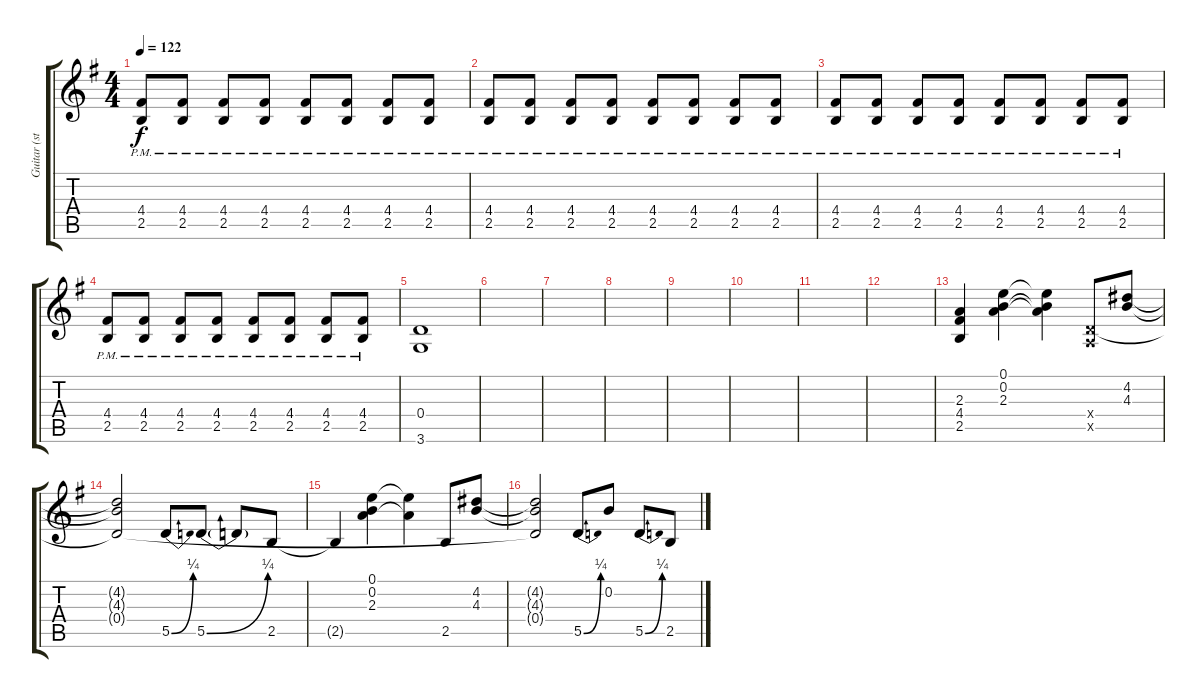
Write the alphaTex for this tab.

\track ("Guitar (std tuning)" "Guitar (st") {instrument acousticguitarsteel}
\staff {score tabs}
\tuning (E4 B3 G3 D3 A2 E2) {hide}
\ts (4 4)
\tempo 122
\clef g2
\ks g
(4.4{pm} 2.5{pm}).8{dy f} (4.4{pm} 2.5{pm}).8 (4.4{pm} 2.5{pm}).8 (4.4{pm} 2.5{pm}).8 (4.4{pm} 2.5{pm}).8 (4.4{pm} 2.5{pm}).8 (4.4{pm} 2.5{pm}).8 (4.4{pm} 2.5{pm}).8 |
(4.4{pm} 2.5{pm}).8 (4.4{pm} 2.5{pm}).8 (4.4{pm} 2.5{pm}).8 (4.4{pm} 2.5{pm}).8 (4.4{pm} 2.5{pm}).8 (4.4{pm} 2.5{pm}).8 (4.4{pm} 2.5{pm}).8 (4.4{pm} 2.5{pm}).8 |
(4.4{pm} 2.5{pm}).8 (4.4{pm} 2.5{pm}).8 (4.4{pm} 2.5{pm}).8 (4.4{pm} 2.5{pm}).8 (4.4{pm} 2.5{pm}).8 (4.4{pm} 2.5{pm}).8 (4.4{pm} 2.5{pm}).8 (4.4{pm} 2.5{pm}).8 |
(4.4{pm} 2.5{pm}).8 (4.4{pm} 2.5{pm}).8 (4.4{pm} 2.5{pm}).8 (4.4{pm} 2.5{pm}).8 (4.4{pm} 2.5{pm}).8 (4.4{pm} 2.5{pm}).8 (4.4{pm} 2.5{pm}).8 (4.4{pm} 2.5{pm}).8 |
(0.4 3.6).1 |
|
|
|
|
|
|
|
(2.3 4.4 2.5).4 (0.1 0.2 2.3).4 (0.1{t} 0.2{t} 2.3{t}).4 (0.4{x} 0.5{x}).8 (4.2 4.3).8 |
(4.2{t} 4.3{t} 0.4{t}).2 5.5{be (bend 0 0 60 1)}.8 5.5{be (bend 0 0 60 1)}.8 5.5{t}.8 2.5.8 |
2.5{t}.4 (0.1 0.2 2.3).4 (0.1{t} 2.3{t}).4 2.5.8 (4.2 4.3).8 |
(4.2{t} 4.3{t} 0.4{t}).2 5.5{be (bend 0 0 60 1)}.8 0.2.8 5.5{be (bend 0 0 60 1)}.8 2.5.8
